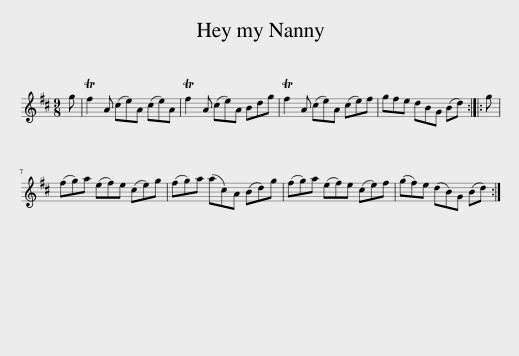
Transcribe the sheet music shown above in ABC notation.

X:1
L:1/8
M:9/8
I:linebreak $
K:D
V:1 treble
V:1
 g | Tf2 A (ce)A (ce)A | Tf2 A (ce)A Bdg | Tf2 A (ce)A (ce)f | gfe dBG (Bd) :: %5
 g |$ (fg)a (ef)e (ce)g | (fg)a (ac)A (Bd)g | (fg)a (ef)e (ce)f | (gf)e (dB)G (Bd) :| %10
